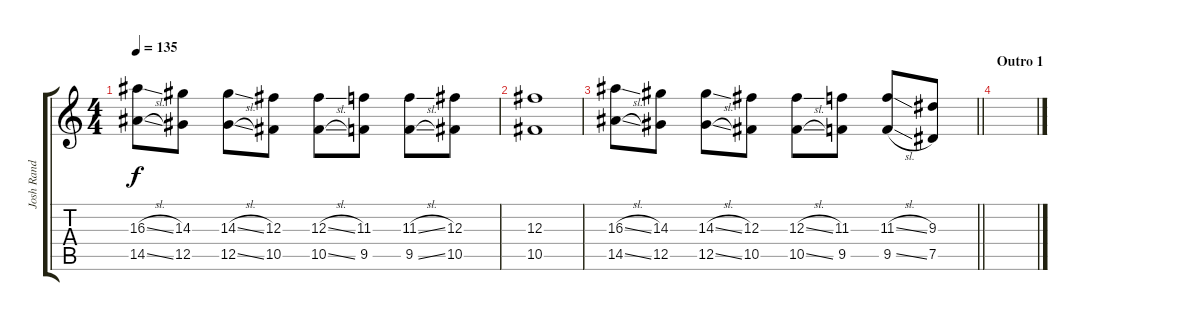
\track ("Josh Rand (Solo)" "Josh Rand ") {instrument distortionguitar}
\staff {score tabs}
\tuning (Eb4 Bb3 Gb3 Db3 Ab2 Eb2) {hide}
\ts (4 4)
\tempo 135
\clef g2
\ks c
(16.3{sl} 14.5{sl}).8{dy f} (14.3 12.5).8 (14.3{sl} 12.5{sl}).8 (12.3 10.5).8 (12.3{sl} 10.5{sl}).8 (11.3 9.5).8 (11.3{sl} 9.5{sl}).8 (12.3 10.5).8 |
(12.3 10.5).1 |
\barLineRight lightlight
(16.3{sl} 14.5{sl}).8 (14.3 12.5).8 (14.3{sl} 12.5{sl}).8 (12.3 10.5).8 (12.3{sl} 10.5{sl}).8 (11.3 9.5).8 (11.3{sl} 9.5{sl}).8 (9.3 7.5).8 |
\section ("" "Outro 1")
